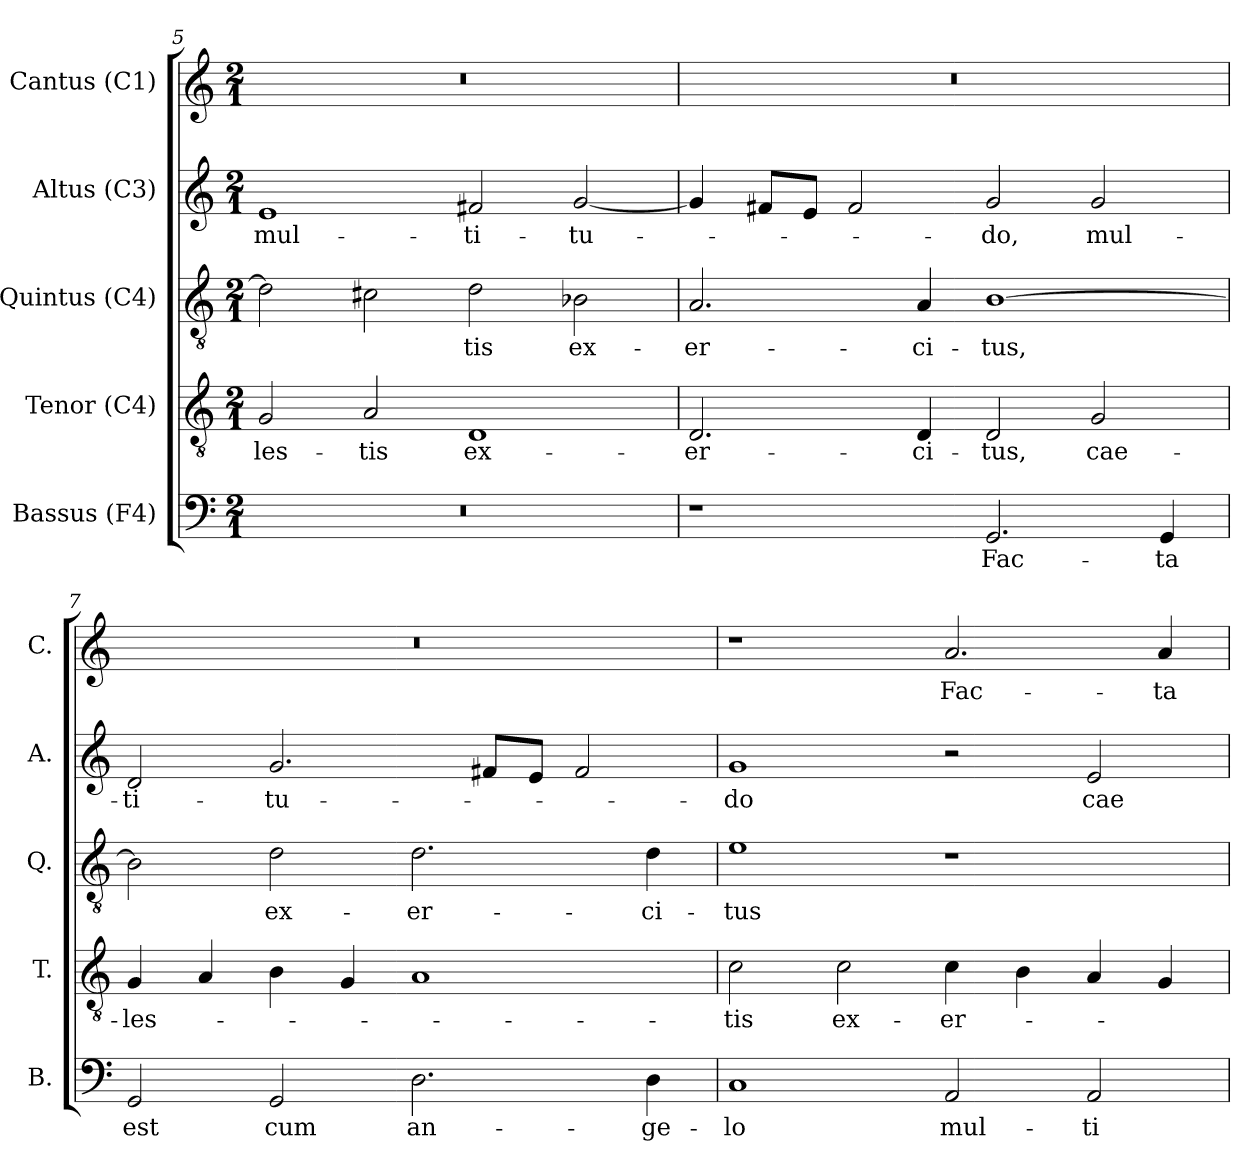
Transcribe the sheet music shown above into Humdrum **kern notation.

**kern	**text	**kern	**text	**kern	**text	**kern	**text	**kern	**text
*part5	*part5	*part4	*part4	*part3	*part3	*part2	*part2	*part1	*part1
*staff5	*staff5	*staff4	*staff4	*staff3	*staff3	*staff2	*staff2	*staff1	*staff1
*I"Bassus (F4)	*	*I"Tenor (C4)	*	*I"Quintus (C4)	*	*I"Altus (C3)	*	*I"Cantus (C1)	*
*I'B.	*	*I'T.	*	*I'Q.	*	*I'A.	*	*I'C.	*
!!LO:LB:g=z
*clefF4	*	*clefGv2	*	*clefGv2	*	*clefG2	*	*clefG2	*
*	*	*ITrd7c12	*	*ITrd7c12	*	*ITrd7c12	*	*	*
*k[]	*	*k[]	*	*k[]	*	*k[]	*	*k[]	*
*C:	*	*C:	*	*C:	*	*C:	*	*C:	*
*M2/1	*	*M2/1	*	*M2/1	*	*M2/1	*	*M2/1	*
=5	=5	=5	=5	=5	=5	=5	=5	=5	=5
!LO:N:vis=1	!	!	!	!	!	!	!	!	!
!	!	!	!LO:LY:b:color=#000000	!	!	!	!	!	!
!	!	!	!	!	!	!	!LO:LY:b:color=#000000	!LO:N:vis=1	!
0r	.	2GGi/	-les-	2Di\]	.	1Ei	mul-	0r	.
!	!	!	!LO:LY:b:color=#000000	!	!	!	!	!	!
.	.	2AAi/	-tis	2C#Xi\	.	.	.	.	.
!	!	!	!LO:LY:b:color=#000000	!	!	!	!	!	!
!	!	!	!	!	!LO:LY:b:color=#000000	!	!	!	!
!	!	!	!	!	!	!	!LO:LY:b:color=#000000	!	!
.	.	1DDi	ex-	2Di\	-tis	2F#Xi/	-ti-	.	.
!	!	!	!	!	!LO:LY:b:color=#000000	!	!	!	!
!	!	!	!	!	!	!	!LO:LY:b:color=#000000	!	!
.	.	.	.	2BB-Xi\	ex-	[2Gi/	-tu-	.	.
=6	=6	=6	=6	=6	=6	=6	=6	=6	=6
!	!	!	!LO:LY:b:color=#000000	!	!	!	!	!	!
!	!	!	!	!	!LO:LY:b:color=#000000	!	!	!LO:N:vis=1	!
1r	.	2.DDi/	-er-	2.AAi/	-er-	4Gi/]	.	0r	.
.	.	.	.	.	.	8F#Xi/L	.	.	.
.	.	.	.	.	.	8Ei/J	.	.	.
.	.	.	.	.	.	2F#i/	.	.	.
!	!	!	!LO:LY:b:color=#000000	!	!	!	!	!	!
!	!	!	!	!	!LO:LY:b:color=#000000	!	!	!	!
.	.	4DDi/	-ci-	4AAi/	-ci-	.	.	.	.
!	!LO:LY:b:color=#000000	!	!	!	!	!	!	!	!
!	!	!	!LO:LY:b:color=#000000	!	!	!	!	!	!
!	!	!	!	!	!LO:LY:b:color=#000000	!	!	!	!
!	!	!	!	!	!	!	!LO:LY:b:color=#000000	!	!
2.GGi/	Fac-	2DDi/	-tus,	[1BBi	-tus,	2Gi/	-do,	.	.
!	!	!	!LO:LY:b:color=#000000	!	!	!	!	!	!
!	!	!	!	!	!	!	!LO:LY:b:color=#000000	!	!
.	.	2GGi/	cae-	.	.	2Gi/	mul-	.	.
!	!LO:LY:b:color=#000000	!	!	!	!	!	!	!	!
4GGi/	-ta	.	.	.	.	.	.	.	.
=7	=7	=7	=7	=7	=7	=7	=7	=7	=7
!	!LO:LY:b:color=#000000	!	!	!	!	!	!	!	!
!	!	!	!LO:LY:b:color=#000000	!	!	!	!	!	!
!	!	!	!	!	!	!	!LO:LY:b:color=#000000	!LO:N:vis=1	!
2GGi/	est	4GGi/	-les-	2BBi\]	.	2Di/	-ti-	0r	.
.	.	4AAi/	.	.	.	.	.	.	.
!	!LO:LY:b:color=#000000	!	!	!	!	!	!	!	!
!	!	!	!	!	!LO:LY:b:color=#000000	!	!	!	!
!	!	!	!	!	!	!	!LO:LY:b:color=#000000	!	!
2GGi/	cum	4BBi\	.	2Di\	ex-	2.Gi/	-tu-	.	.
.	.	4GGi/	.	.	.	.	.	.	.
!	!LO:LY:b:color=#000000	!	!	!	!	!	!	!	!
!	!	!	!	!	!LO:LY:b:color=#000000	!	!	!	!
2.Di\	an-	1AAi	.	2.Di\	-er-	.	.	.	.
.	.	.	.	.	.	8F#Xi/L	.	.	.
.	.	.	.	.	.	8Ei/J	.	.	.
.	.	.	.	.	.	2F#i/	.	.	.
!	!LO:LY:b:color=#000000	!	!	!	!	!	!	!	!
!	!	!	!	!	!LO:LY:b:color=#000000	!	!	!	!
4Di\	-ge-	.	.	4Di\	-ci-	.	.	.	.
=8	=8	=8	=8	=8	=8	=8	=8	=8	=8
!	!LO:LY:b:color=#000000	!	!	!	!	!	!	!	!
!	!	!	!LO:LY:b:color=#000000	!	!	!	!	!	!
!	!	!	!	!	!LO:LY:b:color=#000000	!	!	!	!
!	!	!	!	!	!	!	!LO:LY:b:color=#000000	!	!
1Ci	-lo	2Ci\	-tis	1Ei	-tus	1Gi	-do	1r	.
!	!	!	!LO:LY:b:color=#000000	!	!	!	!	!	!
.	.	2Ci\	ex-	.	.	.	.	.	.
!	!LO:LY:b:color=#000000	!	!	!	!	!	!	!	!
!	!	!	!LO:LY:b:color=#000000	!	!	!	!	!	!
!	!	!	!	!	!	!	!	!	!LO:LY:b:color=#000000
2AAi/	mul-	4Ci\	-er-	1r	.	2r	.	2.ai/	Fac-
.	.	4BBi\	.	.	.	.	.	.	.
!	!LO:LY:b:color=#000000	!	!	!	!	!	!	!	!
!	!	!	!	!	!	!	!LO:LY:b:color=#000000	!	!
2AAi/	-ti-	4AAi/	.	.	.	2Ei/	cae-	.	.
!	!	!	!	!	!	!	!	!	!LO:LY:b:color=#000000
.	.	4GGi/	.	.	.	.	.	4ai/	-ta
=	=	=	=	=	=	=	=	=	=
*-	*-	*-	*-	*-	*-	*-	*-	*-	*-
